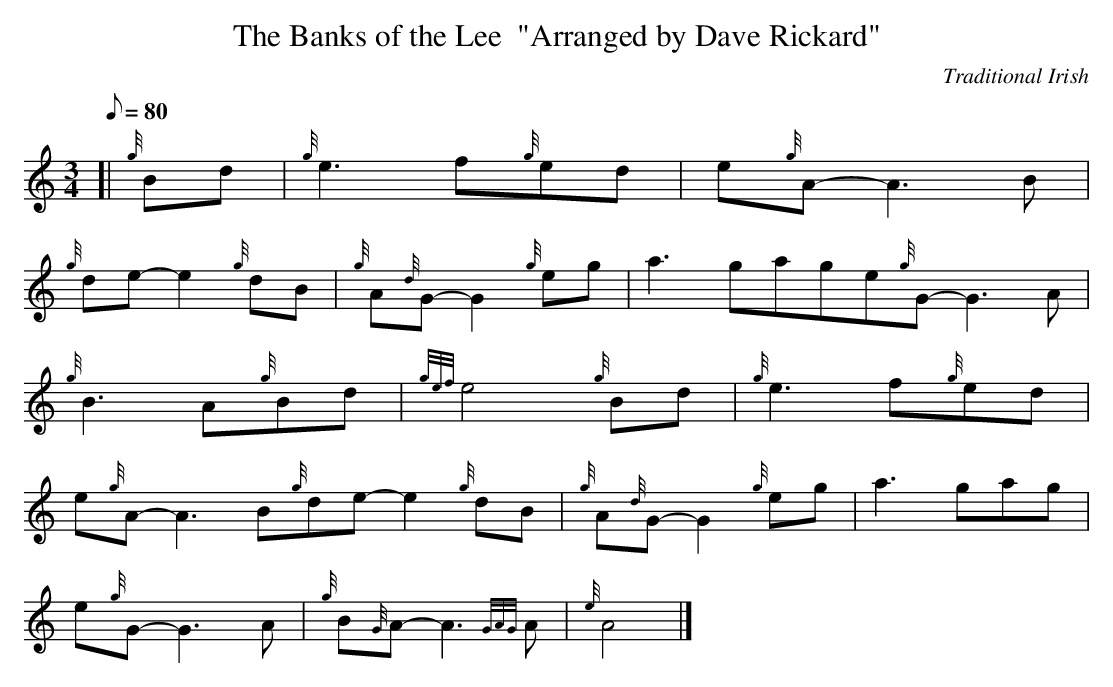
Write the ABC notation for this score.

X:1
T:The Banks of the Lee  "Arranged by Dave Rickard"
M:3/4
L:1/8
Q:80
C:Traditional Irish
K:HP
[| {g}Bd | \
{g}e3f{g}ed | \
e{g}A-A3B |
{g}de-e2{g}dB | \
{g}A{d}G-G2{g}eg | \
a3gage{g}G-G3A |
{g}B3A{g}Bd | \
{gef}e4{g}Bd | \
{g}e3f{g}ed |
e{g}A-A3B{g}de-e2{g}dB | \
{g}A{d}G-G2{g}eg | \
a3gag |
e{g}G-G3A | \
{g}B{G}A-A3{GAG}A | \
{e}A4|]
